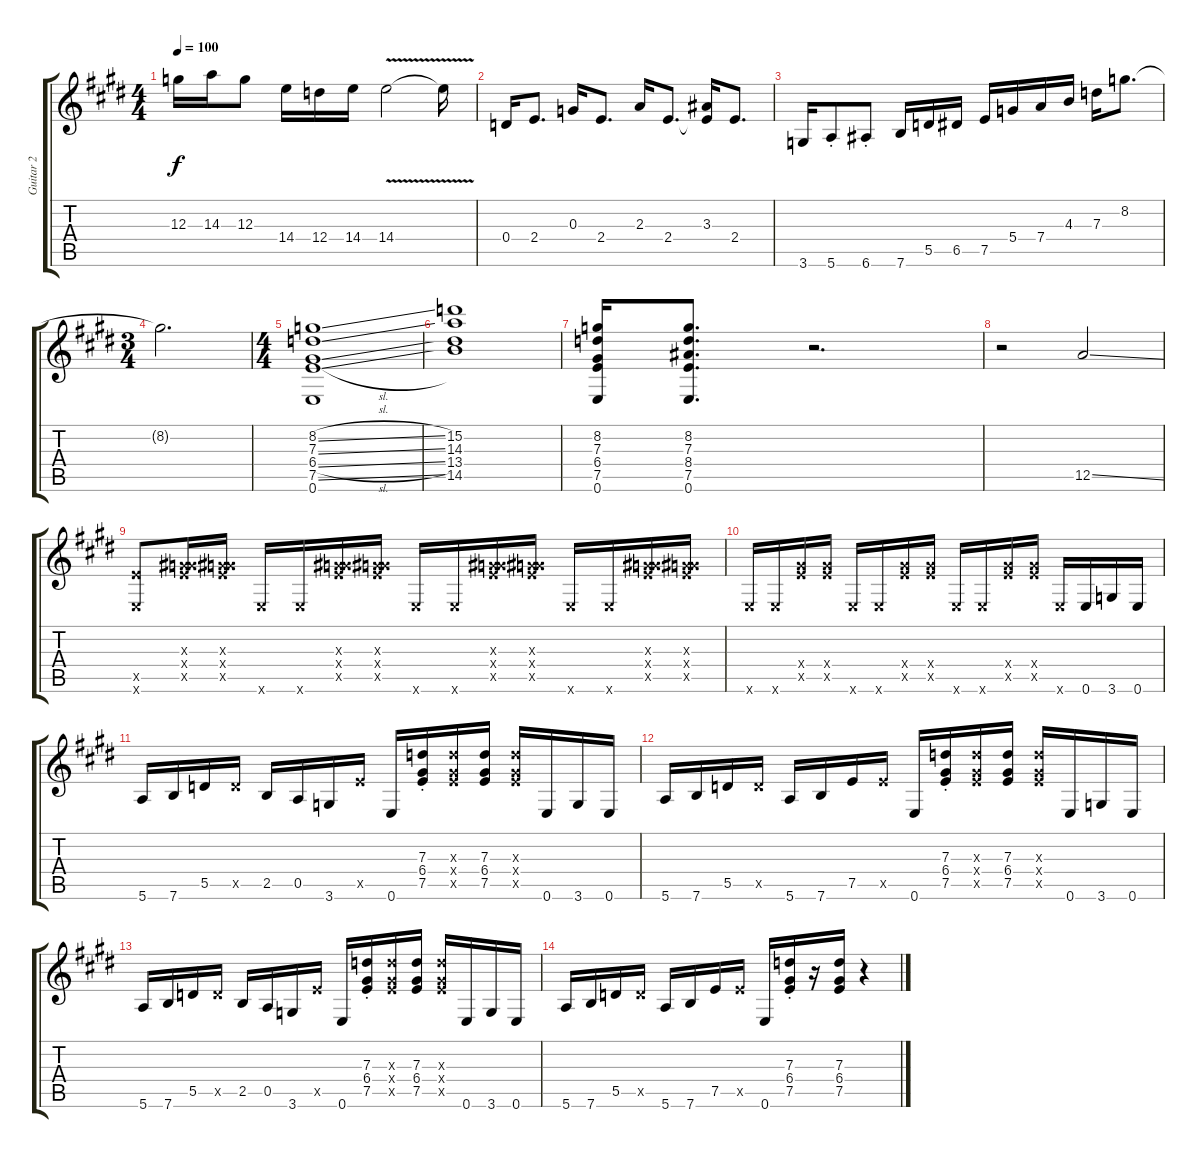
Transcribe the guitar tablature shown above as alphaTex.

\track ("Guitar 2" "Guitar 2") {instrument distortionguitar}
\staff {score tabs}
\tuning (E4 B3 G3 D3 A2 E2) {hide}
\ts (4 4)
\tempo 100
\clef g2
\ks e
12.3.16{dy f} 14.3.16 12.3.8 14.4.16 12.4.16 14.4.16 14.4{v}.2 14.4{t}.16 |
0.4.16 2.4.8{d} 0.3.16 2.4.8{d} 2.3.16 2.4.8{d} (3.3 2.4{t}).16 2.4.8{d} |
3.6.16 5.6{st}.8 6.6{st}.8 7.6.16 5.5.16 6.5.16 7.5.16 5.4.16 7.4.16 4.3.16 7.3.16 8.2.8{d} |
\ts (3 4)
8.2{t}.2{d} |
\ts (4 4)
(8.2{sl} 7.3{sl} 6.4{sl} 7.5{sl} 0.6).1 |
(15.2 14.3 13.4 14.5).1 |
(8.2 7.3 6.4 7.5 0.6).16 (8.2 7.3 8.4 7.5 0.6).8{d} r.2{d} |
r.2 12.5{ss}.2 |
(7.5{x} 0.6{x}).8 (0.3{x} 6.4{x} 7.5{x}).16 (0.3{x} 6.4{x} 7.5{x}).16 0.6{x}.16 0.6{x}.16 (0.3{x} 6.4{x} 7.5{x}).16 (0.3{x} 6.4{x} 7.5{x}).16 0.6{x}.16 0.6{x}.16 (0.3{x} 6.4{x} 7.5{x}).16 (0.3{x} 6.4{x} 7.5{x}).16 0.6{x}.16 0.6{x}.16 (0.3{x} 6.4{x} 7.5{x}).16 (0.3{x} 6.4{x} 7.5{x}).16 |
0.6{x}.16 0.6{x}.16 (6.4{x} 7.5{x}).16 (6.4{x} 7.5{x}).16 0.6{x}.16 0.6{x}.16 (6.4{x} 7.5{x}).16 (6.4{x} 7.5{x}).16 0.6{x}.16 0.6{x}.16 (6.4{x} 7.5{x}).16 (6.4{x} 7.5{x}).16 0.6{x}.16 0.6.16 3.6.16 0.6.16 |
5.6.16 7.6.16 5.5.16 5.5{x}.16 2.5.16 0.5.16 3.6.16 7.5{x}.16 0.6.16 (7.3 6.4{st} 7.5).16 (7.3{x} 6.4{x} 7.5{x}).16 (7.3 6.4 7.5).16 (7.3{x} 6.4{x} 7.5{x}).16 0.6.16 3.6.16 0.6.16 |
5.6.16 7.6.16 5.5.16 5.5{x}.16 5.6.16 7.6.16 7.5.16 7.5{x}.16 0.6.16 (7.3 6.4{st} 7.5).16 (7.3{x} 6.4{x} 7.5{x}).16 (7.3 6.4 7.5).16 (7.3{x} 6.4{x} 7.5{x}).16 0.6.16 3.6.16 0.6.16 |
5.6.16 7.6.16 5.5.16 5.5{x}.16 2.5.16 0.5.16 3.6.16 7.5{x}.16 0.6.16 (7.3 6.4{st} 7.5).16 (7.3{x} 6.4{x} 7.5{x}).16 (7.3 6.4 7.5).16 (7.3{x} 6.4{x} 7.5{x}).16 0.6.16 3.6.16 0.6.16 |
5.6.16 7.6.16 5.5.16 5.5{x}.16 5.6.16 7.6.16 7.5.16 7.5{x}.16 0.6.16 (7.3 6.4{st} 7.5).16 r.16 (7.3 6.4 7.5).16 r.4
